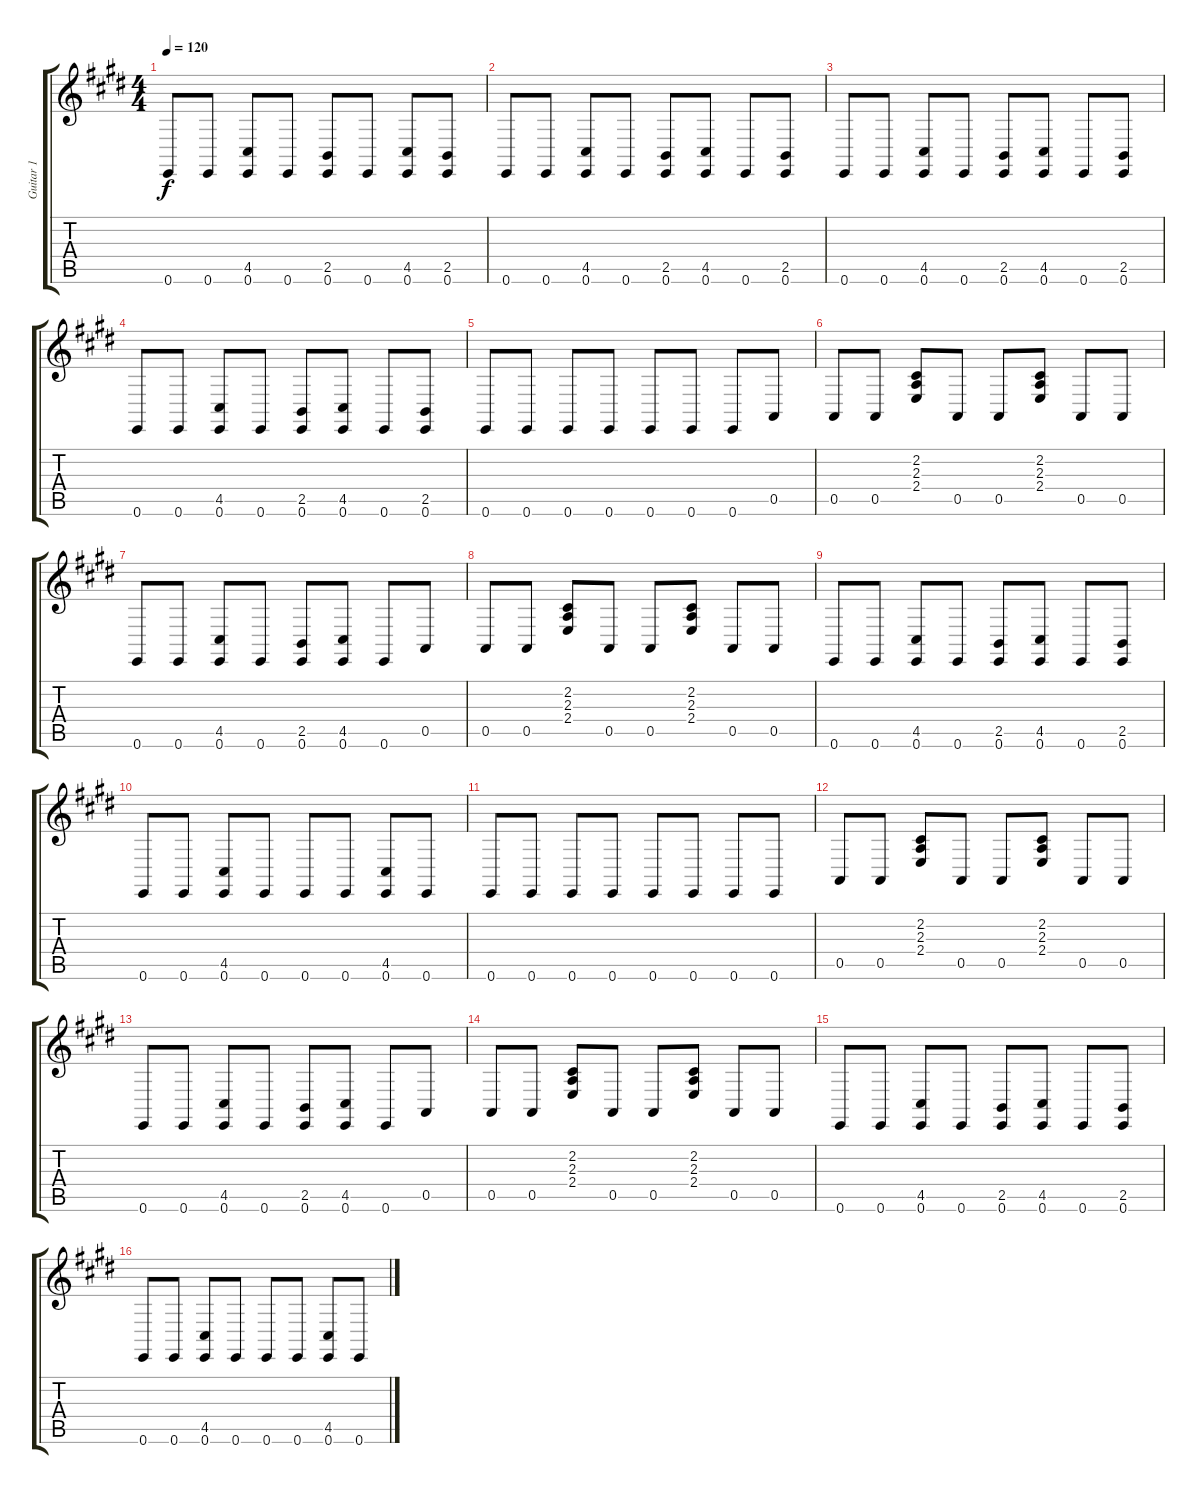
\track ("Guitar 1" "Guitar 1") {instrument lead2sawtooth}
\staff {score tabs}
\tuning (E4 B3 G3 D3 A2 E2) {hide}
\ts (4 4)
\tempo 120
\clef g2
\ks e
0.6.8{dy f} 0.6.8 (4.5 0.6).8 0.6.8 (2.5 0.6).8 0.6.8 (4.5 0.6).8 (2.5 0.6).8 |
0.6.8 0.6.8 (4.5 0.6).8 0.6.8 (2.5 0.6).8 (4.5 0.6).8 0.6.8 (2.5 0.6).8 |
0.6.8 0.6.8 (4.5 0.6).8 0.6.8 (2.5 0.6).8 (4.5 0.6).8 0.6.8 (2.5 0.6).8 |
0.6.8 0.6.8 (4.5 0.6).8 0.6.8 (2.5 0.6).8 (4.5 0.6).8 0.6.8 (2.5 0.6).8 |
0.6.8 0.6.8 0.6.8 0.6.8 0.6.8 0.6.8 0.6.8 0.5.8 |
0.5.8 0.5.8 (2.2 2.3 2.4).8 0.5.8 0.5.8 (2.2 2.3 2.4).8 0.5.8 0.5.8 |
0.6.8 0.6.8 (4.5 0.6).8 0.6.8 (2.5 0.6).8 (4.5 0.6).8 0.6.8 0.5.8 |
0.5.8 0.5.8 (2.2 2.3 2.4).8 0.5.8 0.5.8 (2.2 2.3 2.4).8 0.5.8 0.5.8 |
0.6.8 0.6.8 (4.5 0.6).8 0.6.8 (2.5 0.6).8 (4.5 0.6).8 0.6.8 (2.5 0.6).8 |
0.6.8 0.6.8 (4.5 0.6).8 0.6.8 0.6.8 0.6.8 (4.5 0.6).8 0.6.8 |
0.6.8 0.6.8 0.6.8 0.6.8 0.6.8 0.6.8 0.6.8 0.6.8 |
0.5.8 0.5.8 (2.2 2.3 2.4).8 0.5.8 0.5.8 (2.2 2.3 2.4).8 0.5.8 0.5.8 |
0.6.8 0.6.8 (4.5 0.6).8 0.6.8 (2.5 0.6).8 (4.5 0.6).8 0.6.8 0.5.8 |
0.5.8 0.5.8 (2.2 2.3 2.4).8 0.5.8 0.5.8 (2.2 2.3 2.4).8 0.5.8 0.5.8 |
0.6.8 0.6.8 (4.5 0.6).8 0.6.8 (2.5 0.6).8 (4.5 0.6).8 0.6.8 (2.5 0.6).8 |
0.6.8 0.6.8 (4.5 0.6).8 0.6.8 0.6.8 0.6.8 (4.5 0.6).8 0.6.8
